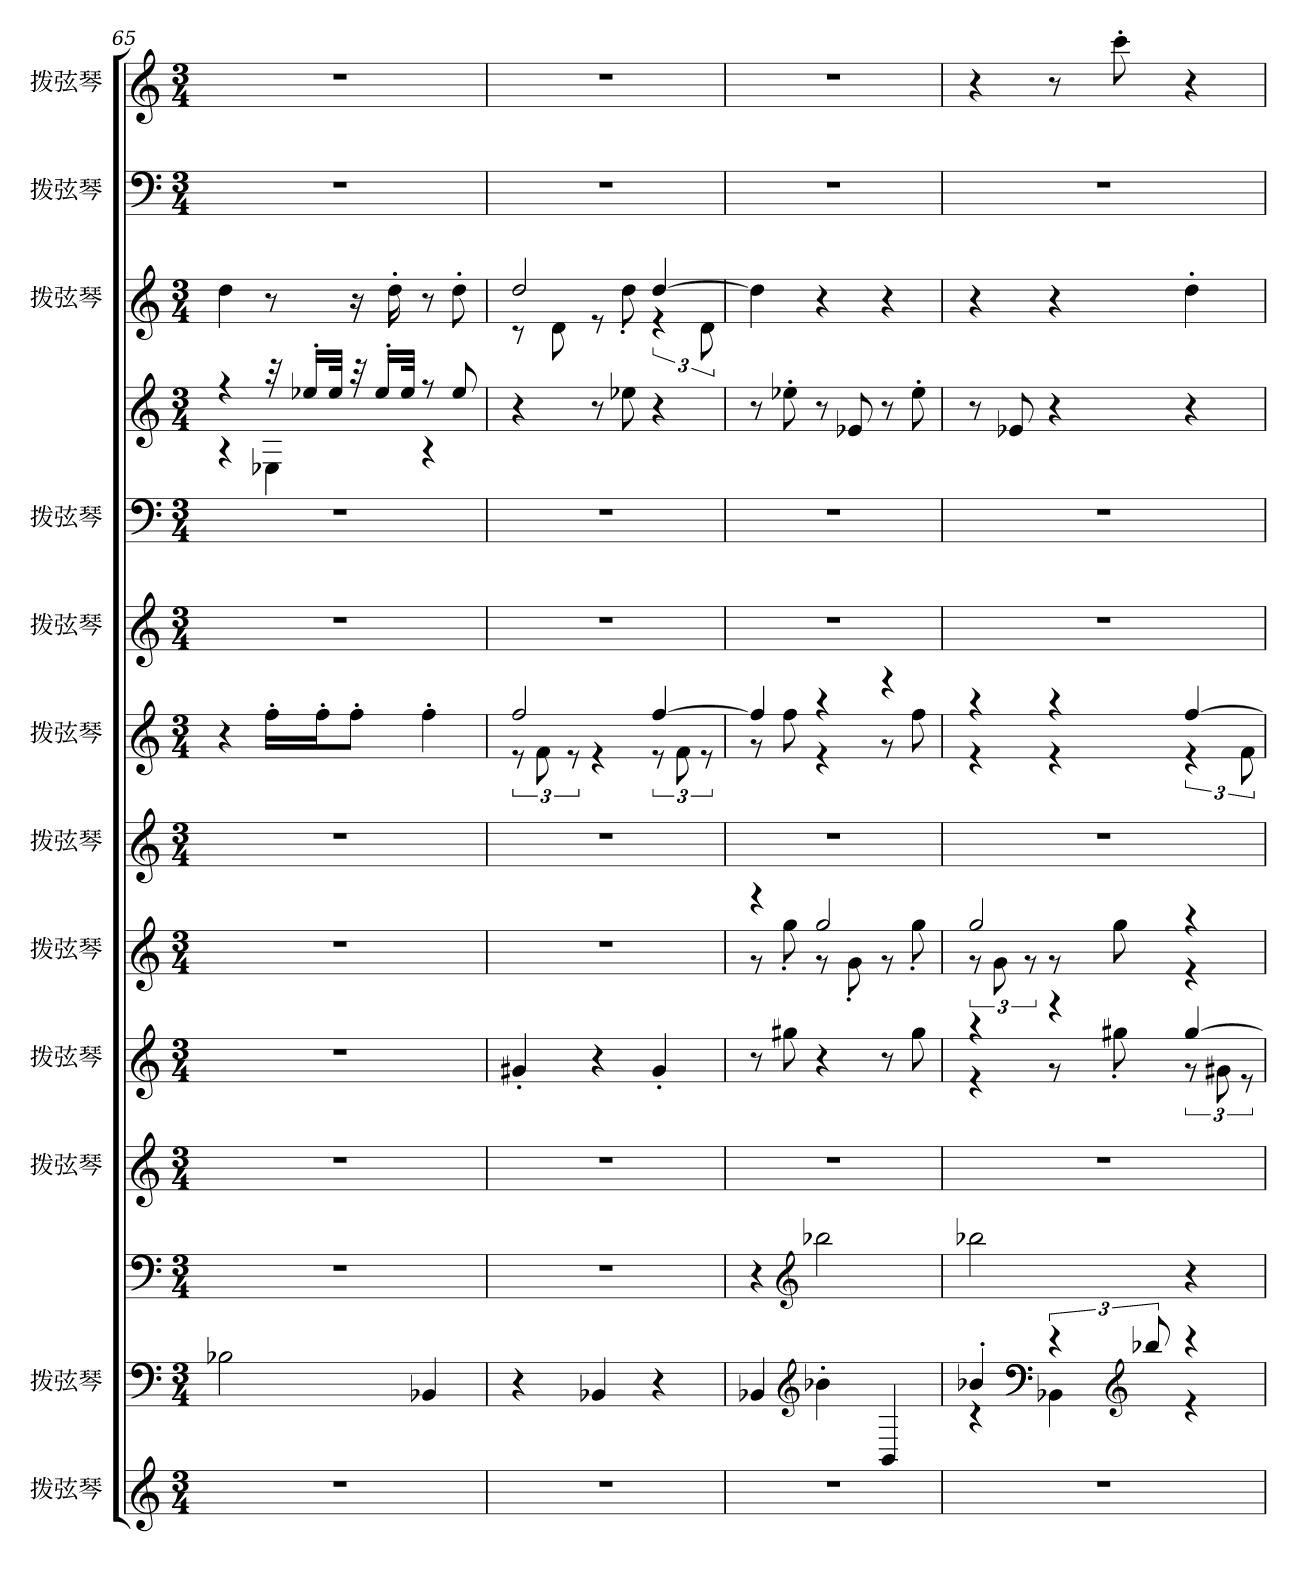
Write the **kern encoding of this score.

**kern	**kern	**kern	**kern	**kern	**kern	**kern	**kern	**kern	**kern	**kern	**kern	**kern	**kern
*part12	*part11	*part11	*part10	*part9	*part8	*part7	*part6	*part5	*part4	*part4	*part3	*part2	*part1
*staff14	*staff13	*staff12	*staff11	*staff10	*staff9	*staff8	*staff7	*staff6	*staff5	*staff4	*staff3	*staff2	*staff1
*I"拨弦琴	*I"拨弦琴	*	*I"拨弦琴	*I"拨弦琴	*I"拨弦琴	*I"拨弦琴	*I"拨弦琴	*I"拨弦琴	*I"拨弦琴	*	*I"拨弦琴	*I"拨弦琴	*I"拨弦琴
*clefG2	*clefF4	*clefF4	*clefG2	*clefG2	*clefG2	*clefG2	*clefG2	*clefG2	*clefF4	*clefG2	*clefG2	*clefF4	*clefG2
*k[]	*k[]	*k[]	*k[]	*k[]	*k[]	*k[]	*k[]	*k[]	*k[]	*k[]	*k[]	*k[]	*k[]
*M3/4	*M3/4	*M3/4	*M3/4	*M3/4	*M3/4	*M3/4	*M3/4	*M3/4	*M3/4	*M3/4	*M3/4	*M3/4	*M3/4
=65	=65	=65	=65	=65	=65	=65	=65	=65	=65	=65	=65	=65	=65
*	*	*	*	*	*	*	*	*	*	*^	*	*	*
2.r	2B-X\	2.r	2.r	2.r	2.r	2.r	4r	2.r	2.r	4r	4r	4dd\	2.r	2.r
.	.	.	.	.	.	.	16ff'\LL	.	.	32r	4E-X\	8r	.	.
.	.	.	.	.	.	.	.	.	.	16ee-X'/LL	.	.	.	.
.	.	.	.	.	.	.	16ff'\J	.	.	.	.	.	.	.
.	.	.	.	.	.	.	.	.	.	32ee-/JJk	.	.	.	.
.	.	.	.	.	.	.	8ff'\J	.	.	32r	.	16r	.	.
.	.	.	.	.	.	.	.	.	.	16ee-'/LL	.	.	.	.
.	.	.	.	.	.	.	.	.	.	.	.	16dd'\	.	.
.	.	.	.	.	.	.	.	.	.	32ee-/JJk	.	.	.	.
.	4BB-X/	.	.	.	.	.	4ff'\	.	.	8r	4r	8r	.	.
.	.	.	.	.	.	.	.	.	.	8ee-/	.	8dd'\	.	.
*	*	*	*	*	*	*	*	*	*	*v	*v	*	*	*
!!LO:PB:g=z
=66	=66	=66	=66	=66	=66	=66	=66	=66	=66	=66	=66	=66	=66
*	*	*	*	*	*	*	*^	*	*	*	*^	*	*
2.r	4r	2.r	2.r	4g#X'/	2.r	2.r	2ff/	12r	2.r	2.r	4r	2dd/	8r	2.r	2.r
.	.	.	.	.	.	.	.	12f\	.	.	.	.	.	.	.
.	.	.	.	.	.	.	.	.	.	.	.	.	8d\	.	.
.	.	.	.	.	.	.	.	12r	.	.	.	.	.	.	.
.	4BB-X/	.	.	4r	.	.	.	4r	.	.	8r	.	8r	.	.
.	.	.	.	.	.	.	.	.	.	.	8ee-X\	.	8dd'\	.	.
.	4r	.	.	4g#'/	.	.	[4ff/	12r	.	.	4r	[4dd/	6r	.	.
.	.	.	.	.	.	.	.	12f\	.	.	.	.	.	.	.
.	.	.	.	.	.	.	.	12r	.	.	.	.	12d\	.	.
*	*	*	*	*	*	*	*	*	*	*	*	*v	*v	*	*
=67	=67	=67	=67	=67	=67	=67	=67	=67	=67	=67	=67	=67	=67	=67
*	*	*	*	*	*^	*	*	*	*	*	*	*	*	*
2.r	4BB-X/	4r	2.r	8r	4r	8r	2.r	4ff/]	8r	2.r	2.r	8r	4dd\]	2.r	2.r
.	.	.	.	8gg#X\	.	8gg'\	.	.	8ff\	.	.	8ee-X'\	.	.	.
*	*clefG2	*clefG2	*	*	*	*	*	*	*	*	*	*	*	*	*
.	4b-X'\	2bb-X\	.	4r	2gg/	8r	.	4r	4r	.	.	8r	4r	.	.
.	.	.	.	.	.	8g'\	.	.	.	.	.	8e-X/	.	.	.
.	4BB-/	.	.	8r	.	8r	.	4r	8r	.	.	8r	4r	.	.
.	.	.	.	8gg#\	.	8gg'\	.	.	8ff\	.	.	8ee-'\	.	.	.
=68	=68	=68	=68	=68	=68	=68	=68	=68	=68	=68	=68	=68	=68	=68	=68
*	*^	*	*	*^	*	*	*	*	*	*	*	*	*	*	*
2.r	4b-X'/	4r	2bb-X\	2.r	4r	4r	2gg/	12r	2.r	4r	4r	2.r	2.r	8r	4r	2.r	4r
.	.	.	.	.	.	.	.	12g\	.	.	.	.	.	.	.	.	.
.	.	.	.	.	.	.	.	.	.	.	.	.	.	8e-X/	.	.	.
.	.	.	.	.	.	.	.	12r	.	.	.	.	.	.	.	.	.
*	*clefF4	*	*	*	*	*	*	*	*	*	*	*	*	*	*	*	*
.	6r	4BB-X\	.	.	4r	8r	.	8r	.	4r	4r	.	.	4r	4r	.	8r
.	.	.	.	.	.	8gg#X'\	.	8gg\	.	.	.	.	.	.	.	.	8ccc'\
*	*clefG2	*	*	*	*	*	*	*	*	*	*	*	*	*	*	*	*
.	12bb-X/	.	.	.	.	.	.	.	.	.	.	.	.	.	.	.	.
.	4r	4r	4r	.	[4gg#/	12r	4r	4r	.	[4ff/	6r	.	.	4r	4dd'\	.	4r
.	.	.	.	.	.	12g#X\	.	.	.	.	.	.	.	.	.	.	.
.	.	.	.	.	.	12r	.	.	.	.	12f\	.	.	.	.	.	.
*	*	*	*	*	*v	*v	*	*	*	*v	*v	*	*	*	*	*	*
*	*v	*v	*	*	*	*v	*v	*	*	*	*	*	*	*	*
=	=	=	=	=	=	=	=	=	=	=	=	=	=
*-	*-	*-	*-	*-	*-	*-	*-	*-	*-	*-	*-	*-	*-
